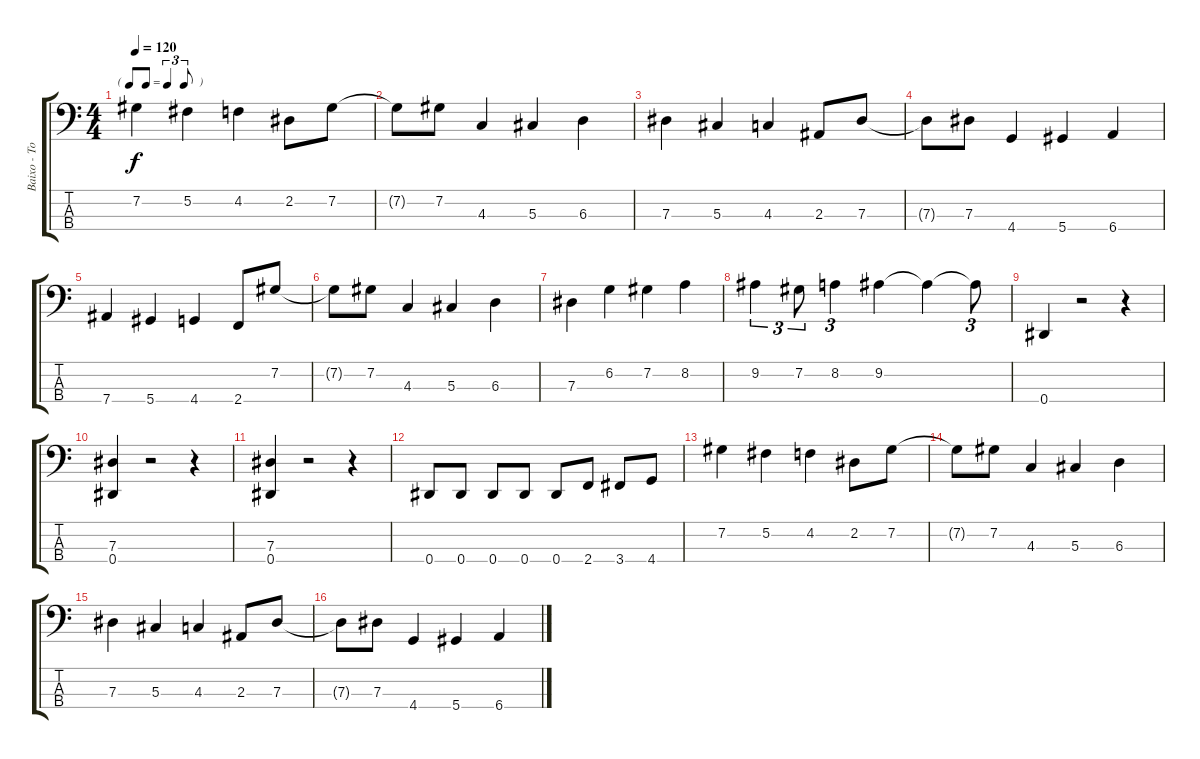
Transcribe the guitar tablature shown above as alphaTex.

\track ("Baixo - Tonny Shannon" "Baixo - To") {instrument electricbassfinger}
\staff {score tabs}
\tuning (Gb2 Db2 Ab1 Eb1) {hide}
\ts (4 4)
\tf triplet8th
\tempo 120
\clef f4
\ks c
7.2.4{dy f} 5.2.4 4.2.4 2.2.8 7.2.8 |
7.2{t}.8 7.2.8 4.3.4 5.3.4 6.3.4 |
7.3.4 5.3.4 4.3.4 2.3.8 7.3.8 |
7.3{t}.8 7.3.8 4.4.4 5.4.4 6.4.4 |
7.4.4 5.4.4 4.4.4 2.4.8 7.2.8 |
7.2{t}.8 7.2.8 4.3.4 5.3.4 6.3.4 |
7.3.4 6.2.4 7.2.4 8.2.4 |
9.2.4{tu (3 2)} 7.2.8{tu (3 2)} 8.2.4{tu (3 2)} 9.2.4 9.2{t}.4 9.2{t}.8{tu (3 2)} |
0.4.4 r.2 r.4 |
(7.3 0.4).4 r.2 r.4 |
(7.3 0.4).4 r.2 r.4 |
0.4.8 0.4.8 0.4.8 0.4.8 0.4.8 2.4.8 3.4.8 4.4.8 |
7.2.4 5.2.4 4.2.4 2.2.8 7.2.8 |
7.2{t}.8 7.2.8 4.3.4 5.3.4 6.3.4 |
7.3.4 5.3.4 4.3.4 2.3.8 7.3.8 |
7.3{t}.8 7.3.8 4.4.4 5.4.4 6.4.4
